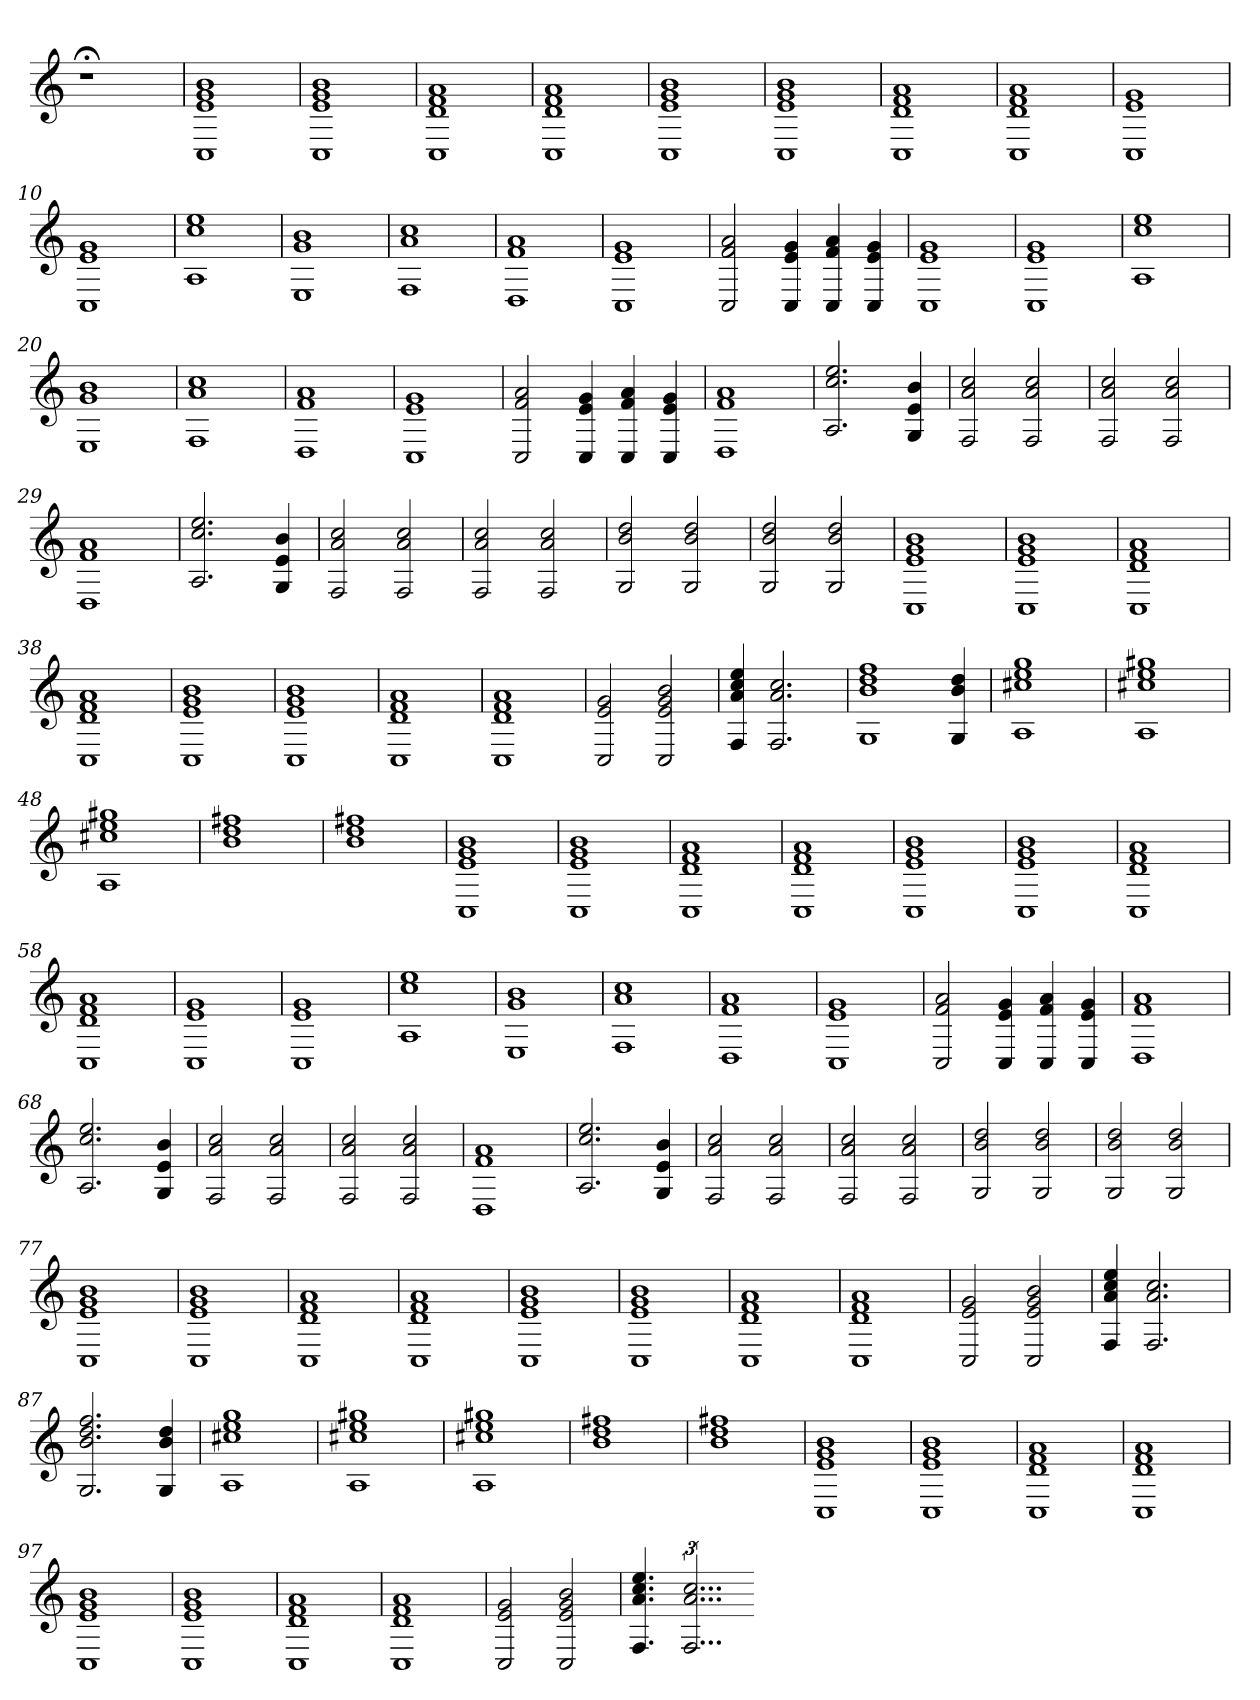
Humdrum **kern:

**kern
*part1
*staff1
=
1r;<
=1
1C 1e 1g 1b
=2
1C 1e 1g 1b
=3
1C 1d 1f 1a
=4
1C 1d 1f 1a
=5
1C 1e 1g 1b
=6
1C 1e 1g 1b
=7
1C 1d 1f 1a
=8
1C 1d 1f 1a
=9
1C 1e 1g
=10
1C 1e 1g
=11
1A 1cc 1ee
=12
1E 1g 1b
=13
1F 1a 1cc
=14
1D 1f 1a
=15
1C 1e 1g
=16
2C 2f 2a
4C 4e 4g
4C 4f 4a
4C 4e 4g
=17
1C 1e 1g
=18
1C 1e 1g
=19
1A 1cc 1ee
=20
1E 1g 1b
=21
1F 1a 1cc
=22
1D 1f 1a
=23
1C 1e 1g
=24
2C 2f 2a
4C 4e 4g
4C 4f 4a
4C 4e 4g
=25
1D 1f 1a
=26
2.A 2.cc 2.ee
4G 4e 4b
=27
2F 2a 2cc
2F 2a 2cc
=28
2F 2a 2cc
2F 2a 2cc
=29
1D 1f 1a
=30
2.A 2.cc 2.ee
4G 4e 4b
=31
2F 2a 2cc
2F 2a 2cc
=32
2F 2a 2cc
2F 2a 2cc
=33
2G 2b 2dd
2G 2b 2dd
=34
2G 2b 2dd
2G 2b 2dd
=35
1C 1e 1g 1b
=36
1C 1e 1g 1b
=37
1C 1d 1f 1a
=38
1C 1d 1f 1a
=39
1C 1e 1g 1b
=40
1C 1e 1g 1b
=41
1C 1d 1f 1a
=42
1C 1d 1f 1a
=43
2C 2e 2g
2C 2e 2g 2b
=44
4F 4a 4cc 4ee
2.F 2.a 2.cc
=45
1G 1b 1dd 1ff
4G 4b 4dd
=46
1A 1cc#X 1ee 1gg
=47
1A 1cc#X 1ee 1gg#X
=48
1A 1cc#X 1ee 1gg#X
=49
1b 1dd 1ff#X
=50
1b 1dd 1ff#X
=51
1C 1e 1g 1b
=52
1C 1e 1g 1b
=53
1C 1d 1f 1a
=54
1C 1d 1f 1a
=55
1C 1e 1g 1b
=56
1C 1e 1g 1b
=57
1C 1d 1f 1a
=58
1C 1d 1f 1a
=59
1C 1e 1g
=60
1C 1e 1g
=61
1A 1cc 1ee
=62
1E 1g 1b
=63
1F 1a 1cc
=64
1D 1f 1a
=65
1C 1e 1g
=66
2C 2f 2a
4C 4e 4g
4C 4f 4a
4C 4e 4g
=67
1D 1f 1a
=68
2.A 2.cc 2.ee
4G 4e 4b
=69
2F 2a 2cc
2F 2a 2cc
=70
2F 2a 2cc
2F 2a 2cc
=71
1D 1f 1a
=72
2.A 2.cc 2.ee
4G 4e 4b
=73
2F 2a 2cc
2F 2a 2cc
=74
2F 2a 2cc
2F 2a 2cc
=75
2G 2b 2dd
2G 2b 2dd
=76
2G 2b 2dd
2G 2b 2dd
=77
1C 1e 1g 1b
=78
1C 1e 1g 1b
=79
1C 1d 1f 1a
=80
1C 1d 1f 1a
=81
1C 1e 1g 1b
=82
1C 1e 1g 1b
=83
1C 1d 1f 1a
=84
1C 1d 1f 1a
=85
2C 2e 2g
2C 2e 2g 2b
=86
4F 4a 4cc 4ee
2.F 2.a 2.cc
=87
2.G 2.b 2.dd 2.ff
4G 4b 4dd
=88
1A 1cc#X 1ee 1gg
=89
1A 1cc#X 1ee 1gg#X
=90
1A 1cc#X 1ee 1gg#X
=91
1b 1dd 1ff#X
=92
1b 1dd 1ff#X
=93
1C 1e 1g 1b
=94
1C 1e 1g 1b
=95
1C 1d 1f 1a
=96
1C 1d 1f 1a
=97
1C 1e 1g 1b
=98
1C 1e 1g 1b
=99
1C 1d 1f 1a
=100
1C 1d 1f 1a
=101
2C 2e 2g
2C 2e 2g 2b
=102
4.F 4.a 4.cc 4.ee
3...F 3...a 3...cc
=-
*-
